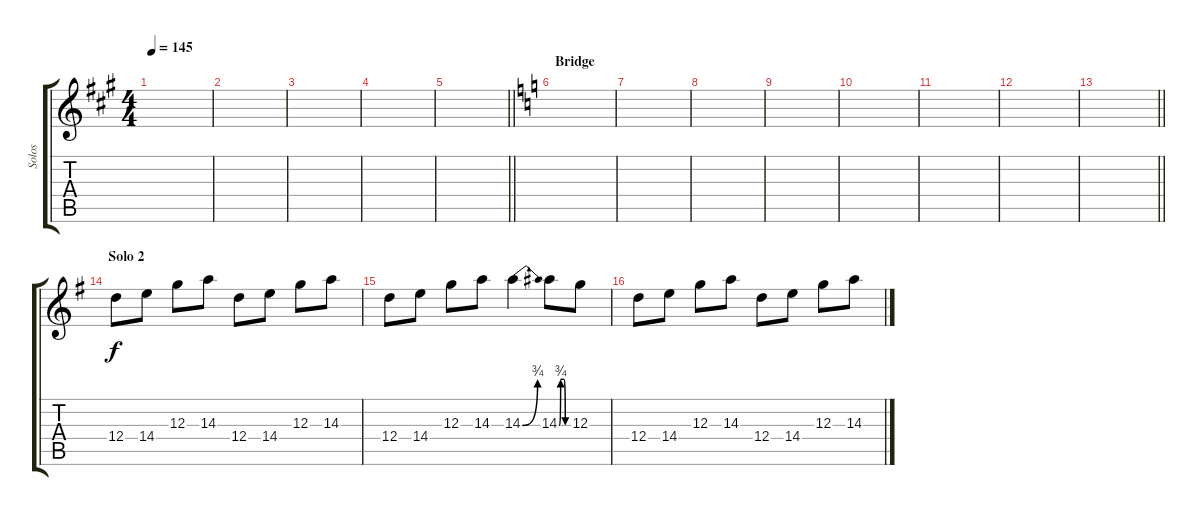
\track ("Solos" "Solos") {instrument distortionguitar}
\staff {score tabs}
\tuning (E4 B3 G3 D3 A2 E2) {hide}
\ts (4 4)
\tempo 145
\clef g2
\ks a
|
|
|
|
\barLineRight lightlight
|
\section ("" "Bridge")
\ks c
|
|
|
|
|
|
|
\barLineRight lightlight
|
\section ("" "Solo 2")
\ks eminor
12.4.8{volume 12} 14.4.8 12.3.8 14.3.8 12.4.8 14.4.8 12.3.8 14.3.8 |
12.4.8 14.4.8 12.3.8 14.3.8 14.3{be (bend 0 0 60 3)}.4 14.3{be (custom 0 0 10 3 30 3 40 0 60 0)}.8 12.3.8 |
12.4.8 14.4.8 12.3.8 14.3.8 12.4.8 14.4.8 12.3.8 14.3.8
